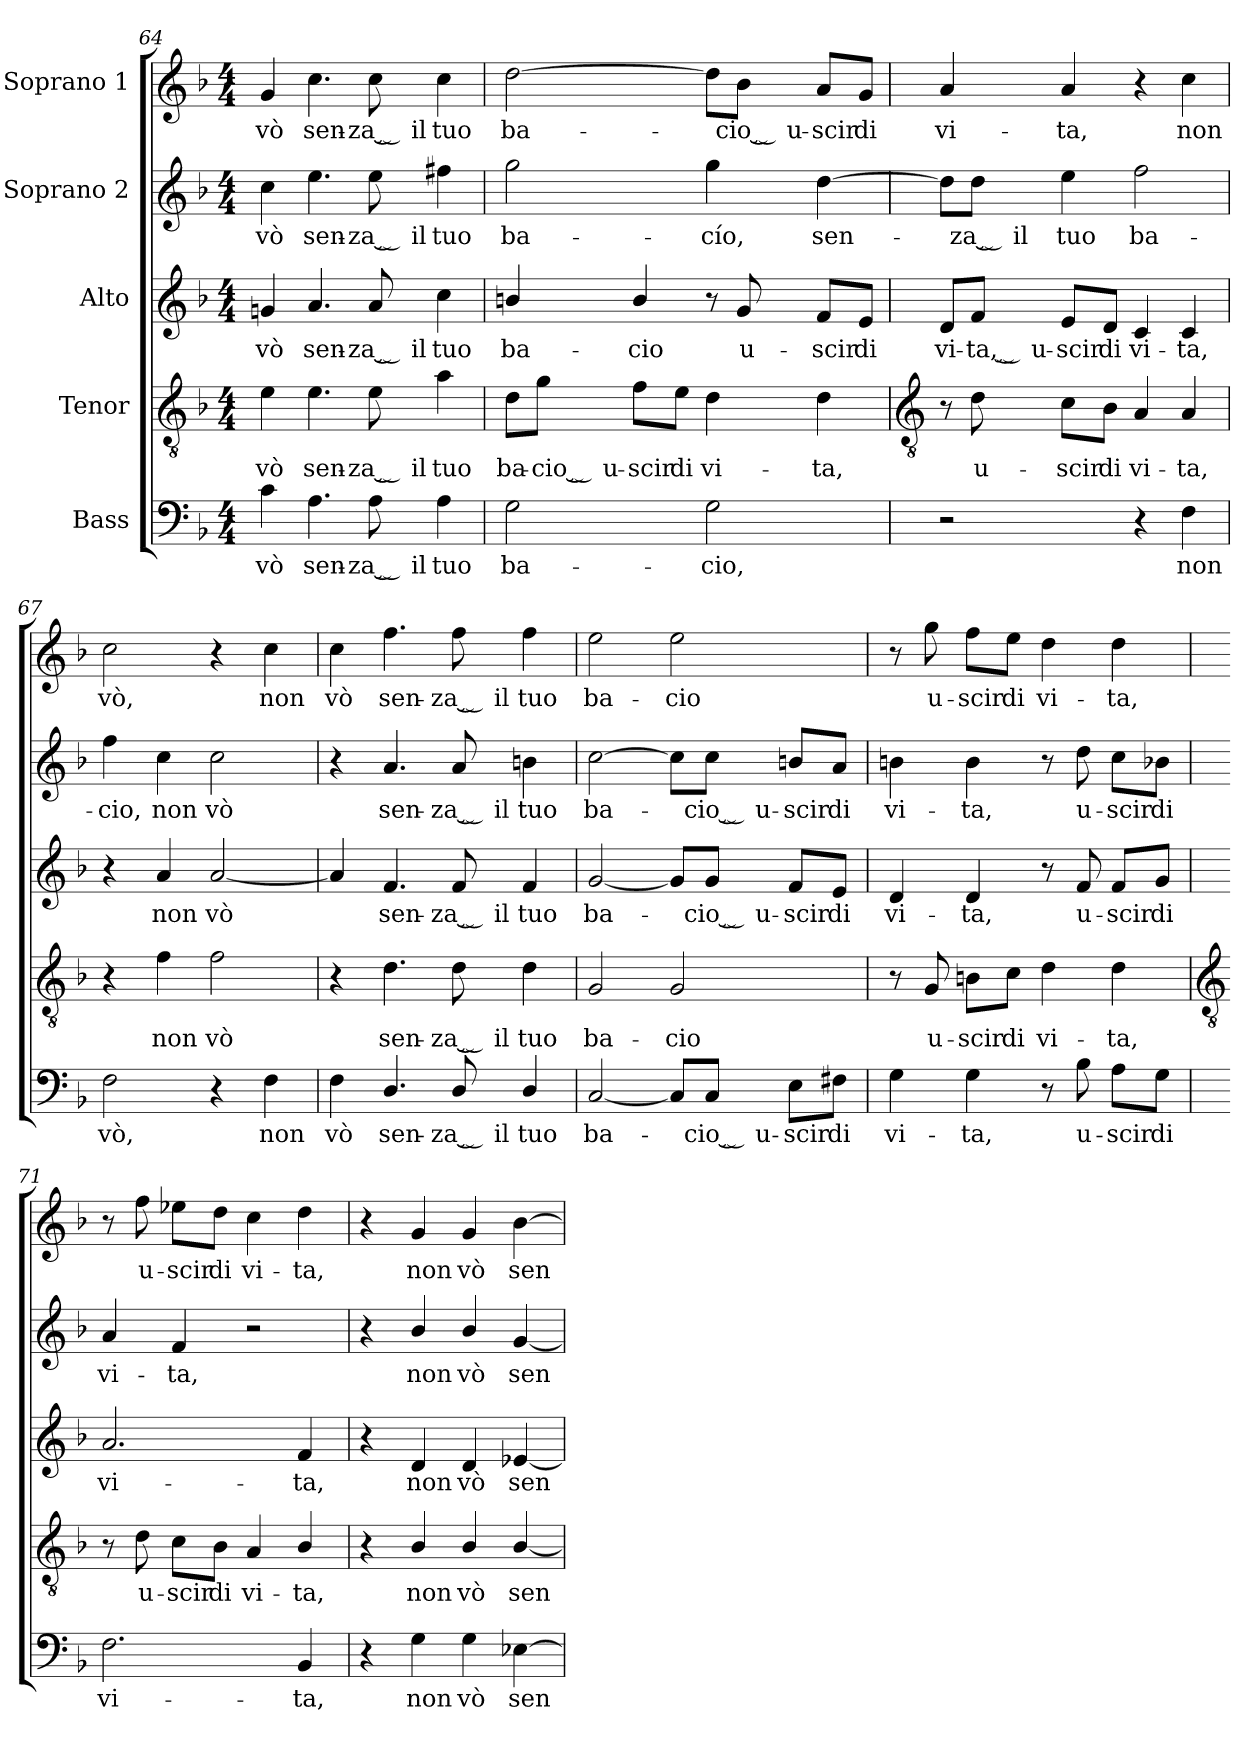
**kern	**text	**kern	**text	**kern	**text	**kern	**text	**kern	**text
*part5	*part5	*part4	*part4	*part3	*part3	*part2	*part2	*part1	*part1
*staff5	*staff5	*staff4	*staff4	*staff3	*staff3	*staff2	*staff2	*staff1	*staff1
*I"Bass	*	*I"Tenor	*	*I"Alto	*	*I"Soprano 2	*	*I"Soprano 1	*
*clefF4	*	*clefGv2	*	*clefG2	*	*clefG2	*	*clefG2	*
*k[b-]	*	*k[b-]	*	*k[b-]	*	*k[b-]	*	*k[b-]	*
*F:	*	*F:	*	*F:	*	*F:	*	*F:	*
*M4/4	*	*M4/4	*	*M4/4	*	*M4/4	*	*M4/4	*
=64	=64	=64	=64	=64	=64	=64	=64	=64	=64
!	!LO:LY:b	!	!LO:LY:b	!	!LO:LY:b	!	!LO:LY:b	!	!LO:LY:b
4c	vò	4e	vò	4gn	vò	4cc	vò	4g	vò
!	!LO:LY:b	!	!LO:LY:b	!	!LO:LY:b	!	!LO:LY:b	!	!LO:LY:b
4.A	sen-	4.e	sen-	4.a	sen-	4.ee	sen-	4.cc	sen-
!	!LO:LY:b	!	!LO:LY:b	!	!LO:LY:b	!	!LO:LY:b	!	!LO:LY:b
8A	-za ̮ il	8e	-za ̮ il	8a	-za ̮ il	8ee	-za ̮ il	8cc	-za ̮ il
!	!LO:LY:b	!	!LO:LY:b	!	!LO:LY:b	!	!LO:LY:b	!	!LO:LY:b
4A	tuo	4a	tuo	4cc	tuo	4ff#X	tuo	4cc	tuo
=65	=65	=65	=65	=65	=65	=65	=65	=65	=65
!	!LO:LY:b	!	!LO:LY:b	!	!LO:LY:b	!	!LO:LY:b	!	!LO:LY:b
2G	ba-	8d\L	ba-	4bn/	ba-	2gg	ba-	[2dd	ba-
!	!	!	!LO:LY:b	!	!	!	!	!	!
.	.	8g\J	-cio ̮ u-	.	.	.	.	.	.
!	!	!	!LO:LY:b	!	!LO:LY:b	!	!	!	!
.	.	8f\L	-scir	4b/	-cio	.	.	.	.
!	!	!	!LO:LY:b	!	!	!	!	!	!
.	.	8e\J	di	.	.	.	.	.	.
!	!LO:LY:b	!	!LO:LY:b	!	!	!	!LO:LY:b	!	!
2G	-cio,	4d	vi-	8r	.	4gg	-cío,	8dd\L]	.
!	!	!	!	!	!LO:LY:b	!	!	!	!LO:LY:b
.	.	.	.	8g	u-	.	.	8b-\J	cio ̮ u-
!	!	!	!LO:LY:b	!	!LO:LY:b	!	!LO:LY:b	!	!LO:LY:b
.	.	4d	-ta,	8f/L	-scir	[4dd	sen-	8a/L	-scir
!	!	!	!	!	!LO:LY:b	!	!	!	!LO:LY:b
.	.	.	.	8e/J	di	.	.	8g/J	di
!!LO:LB:g=z
=66	=66	=66	=66	=66	=66	=66	=66	=66	=66
*	*	*clefGv2	*	*	*	*	*	*	*
!	!	!	!	!	!LO:LY:b	!	!	!	!LO:LY:b
2r	.	8r	.	8d/L	vi-	8dd\L]	.	4a	vi-
!	!	!	!LO:LY:b	!	!LO:LY:b	!	!LO:LY:b	!	!
.	.	8d	u-	8f/J	-ta, ̮ u-	8dd\J	za ̮ il	.	.
!	!	!	!LO:LY:b	!	!LO:LY:b	!	!LO:LY:b	!	!LO:LY:b
.	.	8c\L	-scir	8e/L	-scir	4ee	tuo	4a	-ta,
!	!	!	!LO:LY:b	!	!LO:LY:b	!	!	!	!
.	.	8B-\J	di	8d/J	di	.	.	.	.
!	!	!	!LO:LY:b	!	!LO:LY:b	!	!LO:LY:b	!	!
4r	.	4A	vi-	4c	vi-	2ff	ba-	4r	.
!	!LO:LY:b	!	!LO:LY:b	!	!LO:LY:b	!	!	!	!LO:LY:b
4F	non	4A	-ta,	4c	-ta,	.	.	4cc	non
=67	=67	=67	=67	=67	=67	=67	=67	=67	=67
!	!LO:LY:b	!	!	!	!	!	!LO:LY:b	!	!LO:LY:b
2F	vò,	4r	.	4r	.	4ff	-cio,	2cc	vò,
!	!	!	!LO:LY:b	!	!LO:LY:b	!	!LO:LY:b	!	!
.	.	4f	non	4a	non	4cc	non	.	.
!	!	!	!LO:LY:b	!	!LO:LY:b	!	!LO:LY:b	!	!
4r	.	2f	vò	[2a	vò	2cc	vò	4r	.
!	!LO:LY:b	!	!	!	!	!	!	!	!LO:LY:b
4F	non	.	.	.	.	.	.	4cc	non
=68	=68	=68	=68	=68	=68	=68	=68	=68	=68
!	!LO:LY:b	!	!	!	!	!	!	!	!LO:LY:b
4F	vò	4r	.	4a]	.	4r	.	4cc	vò
!	!LO:LY:b	!	!LO:LY:b	!	!LO:LY:b	!	!LO:LY:b	!	!LO:LY:b
4.D/	sen-	4.d	sen-	4.f	sen-	4.a	sen-	4.ff	sen-
!	!LO:LY:b	!	!LO:LY:b	!	!LO:LY:b	!	!LO:LY:b	!	!LO:LY:b
8D/	-za ̮ il	8d	-za ̮ il	8f	-za ̮ il	8a	-za ̮ il	8ff	-za ̮ il
!	!LO:LY:b	!	!LO:LY:b	!	!LO:LY:b	!	!LO:LY:b	!	!LO:LY:b
4D/	tuo	4d	tuo	4f	tuo	4bn	tuo	4ff	tuo
=69	=69	=69	=69	=69	=69	=69	=69	=69	=69
!	!LO:LY:b	!	!LO:LY:b	!	!LO:LY:b	!	!LO:LY:b	!	!LO:LY:b
[2C	ba-	2G	ba-	[2g	ba-	[2cc	ba-	2ee	ba-
!	!	!	!LO:LY:b	!	!	!	!	!	!LO:LY:b
8C/L]	.	2G	-cio	8g/L]	.	8cc\L]	.	2ee	-cio
!	!LO:LY:b	!	!	!	!LO:LY:b	!	!LO:LY:b	!	!
8C/J	cio ̮ u-	.	.	8g/J	cio ̮ u-	8cc\J	cio ̮ u-	.	.
!	!LO:LY:b	!	!	!	!LO:LY:b	!	!LO:LY:b	!	!
8E\L	-scir	.	.	8f/L	-scir	8bn/L	-scir	.	.
!	!LO:LY:b	!	!	!	!LO:LY:b	!	!LO:LY:b	!	!
8F#X\J	di	.	.	8e/J	di	8a/J	di	.	.
=70	=70	=70	=70	=70	=70	=70	=70	=70	=70
!	!LO:LY:b	!	!	!	!LO:LY:b	!	!LO:LY:b	!	!
4G	vi-	8r	.	4d	vi-	4bn	vi-	8r	.
!	!	!	!LO:LY:b	!	!	!	!	!	!LO:LY:b
.	.	8G	u-	.	.	.	.	8gg	u-
!	!LO:LY:b	!	!LO:LY:b	!	!LO:LY:b	!	!LO:LY:b	!	!LO:LY:b
4G	-ta,	8Bn\L	-scir	4d	-ta,	4b	-ta,	8ff\L	-scir
!	!	!	!LO:LY:b	!	!	!	!	!	!LO:LY:b
.	.	8c\J	di	.	.	.	.	8ee\J	di
!	!	!	!LO:LY:b	!	!	!	!	!	!LO:LY:b
8r	.	4d	vi-	8r	.	8r	.	4dd	vi-
!	!LO:LY:b	!	!	!	!LO:LY:b	!	!LO:LY:b	!	!
8B-	u-	.	.	8f	u-	8dd	u-	.	.
!	!LO:LY:b	!	!LO:LY:b	!	!LO:LY:b	!	!LO:LY:b	!	!LO:LY:b
8A\L	-scir	4d	-ta,	8f/L	-scir	8cc\L	-scir	4dd	-ta,
!	!LO:LY:b	!	!	!	!LO:LY:b	!	!LO:LY:b	!	!
8G\J	di	.	.	8g/J	di	8b-X\J	di	.	.
!!LO:LB:g=z
=71	=71	=71	=71	=71	=71	=71	=71	=71	=71
*	*	*clefGv2	*	*	*	*	*	*	*
!	!LO:LY:b	!	!	!	!LO:LY:b	!	!LO:LY:b	!	!
2.F	vi-	8r	.	2.a	vi-	4a	vi-	8r	.
!	!	!	!LO:LY:b	!	!	!	!	!	!LO:LY:b
.	.	8d	u-	.	.	.	.	8ff	u-
!	!	!	!LO:LY:b	!	!	!	!LO:LY:b	!	!LO:LY:b
.	.	8c\L	-scir	.	.	4f	-ta,	8ee-X\L	-scir
!	!	!	!LO:LY:b	!	!	!	!	!	!LO:LY:b
.	.	8B-\J	di	.	.	.	.	8dd\J	di
!	!	!	!LO:LY:b	!	!	!	!	!	!LO:LY:b
.	.	4A	vi-	.	.	2r	.	4cc	vi-
!	!LO:LY:b	!	!LO:LY:b	!	!LO:LY:b	!	!	!	!LO:LY:b
4BB-	-ta,	4B-/	-ta,	4f	-ta,	.	.	4dd	-ta,
=72	=72	=72	=72	=72	=72	=72	=72	=72	=72
4r	.	4r	.	4r	.	4r	.	4r	.
!	!LO:LY:b	!	!LO:LY:b	!	!LO:LY:b	!	!LO:LY:b	!	!LO:LY:b
4G	non	4B-/	non	4d	non	4b-/	non	4g	non
!	!LO:LY:b	!	!LO:LY:b	!	!LO:LY:b	!	!LO:LY:b	!	!LO:LY:b
4G	vò	4B-/	vò	4d	vò	4b-/	vò	4g	vò
!	!LO:LY:b	!	!LO:LY:b	!	!LO:LY:b	!	!LO:LY:b	!	!LO:LY:b
[4E-X	sen-	[4B-/	sen-	[4e-X	sen-	[4g	sen-	[4b-	sen-
=	=	=	=	=	=	=	=	=	=
*-	*-	*-	*-	*-	*-	*-	*-	*-	*-
